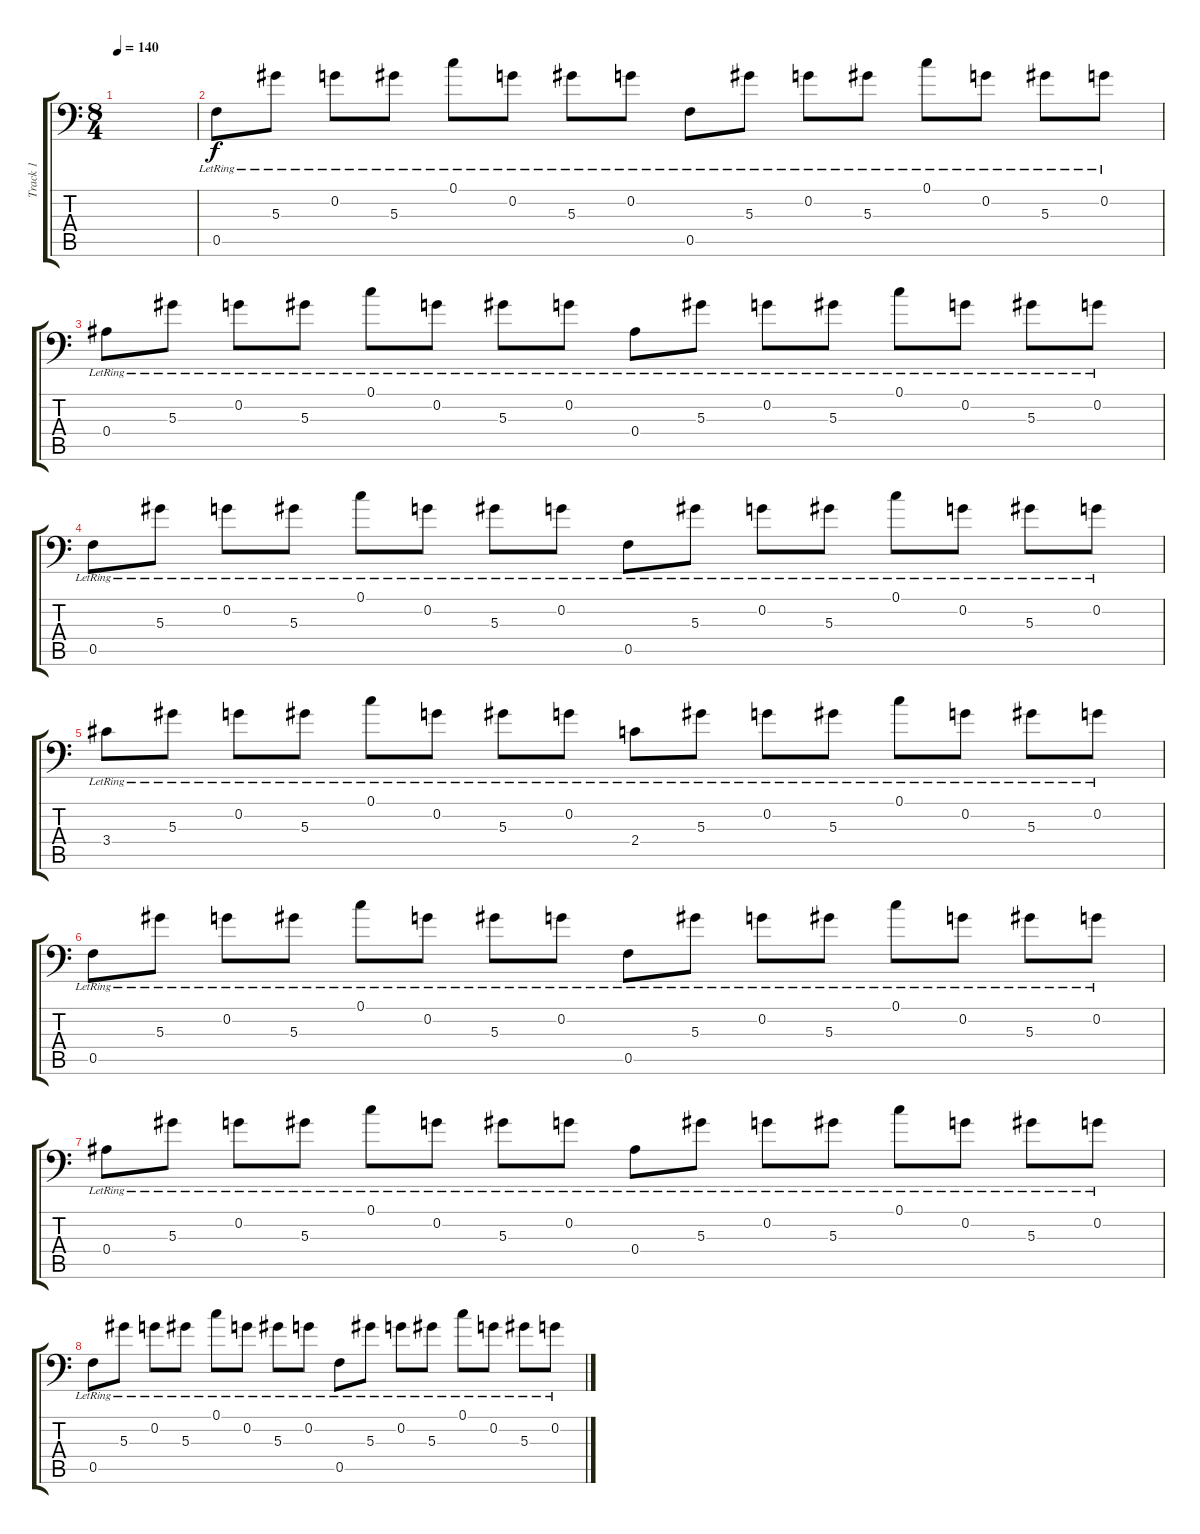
\track ("Track 1" "Track 1") {instrument acousticguitarsteel}
\staff {score tabs}
\tuning (C4 G3 Eb3 Bb2 F2 G1) {hide}
\ts (8 4)
\tempo 140
\clef f4
\ks c
|
0.5{lr}.8{volume 14 instrument acousticguitarsteel} 5.3{lr}.8 0.2{lr}.8 5.3{lr}.8 0.1{lr}.8 0.2{lr}.8 5.3{lr}.8 0.2{lr}.8 0.5{lr}.8 5.3{lr}.8 0.2{lr}.8 5.3{lr}.8 0.1{lr}.8 0.2{lr}.8 5.3{lr}.8 0.2{lr}.8 |
0.4{lr}.8 5.3{lr}.8 0.2{lr}.8 5.3{lr}.8 0.1{lr}.8 0.2{lr}.8 5.3{lr}.8 0.2{lr}.8 0.4{lr}.8 5.3{lr}.8 0.2{lr}.8 5.3{lr}.8 0.1{lr}.8 0.2{lr}.8 5.3{lr}.8 0.2{lr}.8 |
0.5{lr}.8{volume 14 instrument acousticguitarsteel} 5.3{lr}.8 0.2{lr}.8 5.3{lr}.8 0.1{lr}.8 0.2{lr}.8 5.3{lr}.8 0.2{lr}.8 0.5{lr}.8 5.3{lr}.8 0.2{lr}.8 5.3{lr}.8 0.1{lr}.8 0.2{lr}.8 5.3{lr}.8 0.2{lr}.8 |
3.4{lr}.8 5.3{lr}.8 0.2{lr}.8 5.3{lr}.8 0.1{lr}.8 0.2{lr}.8 5.3{lr}.8 0.2{lr}.8 2.4{lr}.8 5.3{lr}.8 0.2{lr}.8 5.3{lr}.8 0.1{lr}.8 0.2{lr}.8 5.3{lr}.8 0.2{lr}.8 |
0.5{lr}.8{volume 14 instrument acousticguitarsteel} 5.3{lr}.8 0.2{lr}.8 5.3{lr}.8 0.1{lr}.8 0.2{lr}.8 5.3{lr}.8 0.2{lr}.8 0.5{lr}.8 5.3{lr}.8 0.2{lr}.8 5.3{lr}.8 0.1{lr}.8 0.2{lr}.8 5.3{lr}.8 0.2{lr}.8 |
0.4{lr}.8 5.3{lr}.8 0.2{lr}.8 5.3{lr}.8 0.1{lr}.8 0.2{lr}.8 5.3{lr}.8 0.2{lr}.8 0.4{lr}.8 5.3{lr}.8 0.2{lr}.8 5.3{lr}.8 0.1{lr}.8 0.2{lr}.8 5.3{lr}.8 0.2{lr}.8 |
0.5{lr}.8{volume 14 instrument acousticguitarsteel} 5.3{lr}.8 0.2{lr}.8 5.3{lr}.8 0.1{lr}.8 0.2{lr}.8 5.3{lr}.8 0.2{lr}.8 0.5{lr}.8 5.3{lr}.8 0.2{lr}.8 5.3{lr}.8 0.1{lr}.8 0.2{lr}.8 5.3{lr}.8 0.2{lr}.8
